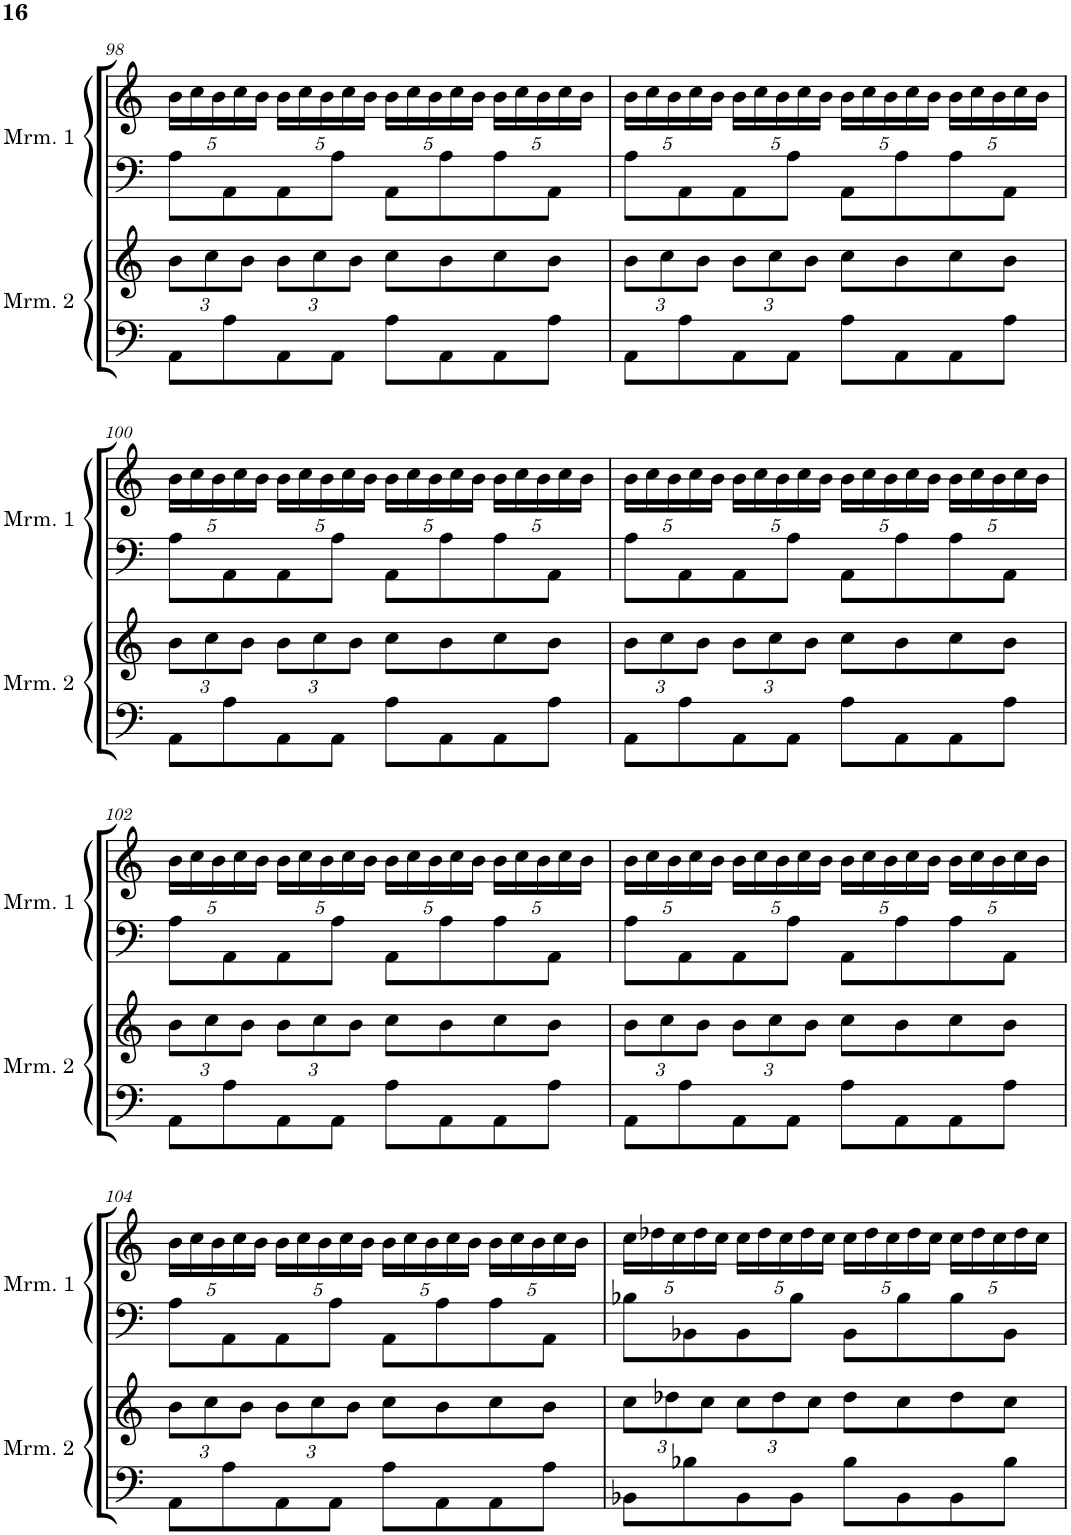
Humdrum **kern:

**kern	**kern	**kern	**kern
*part4	*part3	*part2	*part1
*staff4	*staff3	*staff2	*staff1
*I"Marimba 2	*I"Marimba 2	*I"Marimba 1	*I"Marimba 1
*I'Mrm. 2	*I'Mrm. 2	*I'Mrm. 1	*I'Mrm. 1
!!LO:PB:g=z
*clefF4	*clefG2	*clefF4	*clefG2
*k[]	*k[]	*k[]	*k[]
*M4/4	*M4/4	*M4/4	*M4/4
*	*Xbrackettup	*	*Xbrackettup
=98	=98	=98	=98
8AA\L	12b\L	8A\L	20b\LL
.	.	.	20cc\
.	12cc\	.	.
.	.	.	20b\
8A\	.	8AA\	.
.	.	.	20cc\
.	12b\J	.	.
.	.	.	20b\JJ
8AA\	12b\L	8AA\	20b\LL
.	.	.	20cc\
.	12cc\	.	.
.	.	.	20b\
8AA\J	.	8A\J	.
.	.	.	20cc\
.	12b\J	.	.
.	.	.	20b\JJ
8A\L	8cc\L	8AA\L	20b\LL
.	.	.	20cc\
.	.	.	20b\
8AA\	8b\	8A\	.
.	.	.	20cc\
.	.	.	20b\JJ
8AA\	8cc\	8A\	20b\LL
.	.	.	20cc\
.	.	.	20b\
8A\J	8b\J	8AA\J	.
.	.	.	20cc\
.	.	.	20b\JJ
=99	=99	=99	=99
8AA\L	12b\L	8A\L	20b\LL
.	.	.	20cc\
.	12cc\	.	.
.	.	.	20b\
8A\	.	8AA\	.
.	.	.	20cc\
.	12b\J	.	.
.	.	.	20b\JJ
8AA\	12b\L	8AA\	20b\LL
.	.	.	20cc\
.	12cc\	.	.
.	.	.	20b\
8AA\J	.	8A\J	.
.	.	.	20cc\
.	12b\J	.	.
.	.	.	20b\JJ
8A\L	8cc\L	8AA\L	20b\LL
.	.	.	20cc\
.	.	.	20b\
8AA\	8b\	8A\	.
.	.	.	20cc\
.	.	.	20b\JJ
8AA\	8cc\	8A\	20b\LL
.	.	.	20cc\
.	.	.	20b\
8A\J	8b\J	8AA\J	.
.	.	.	20cc\
.	.	.	20b\JJ
!!LO:LB:g=z
=100	=100	=100	=100
8AA\L	12b\L	8A\L	20b\LL
.	.	.	20cc\
.	12cc\	.	.
.	.	.	20b\
8A\	.	8AA\	.
.	.	.	20cc\
.	12b\J	.	.
.	.	.	20b\JJ
8AA\	12b\L	8AA\	20b\LL
.	.	.	20cc\
.	12cc\	.	.
.	.	.	20b\
8AA\J	.	8A\J	.
.	.	.	20cc\
.	12b\J	.	.
.	.	.	20b\JJ
8A\L	8cc\L	8AA\L	20b\LL
.	.	.	20cc\
.	.	.	20b\
8AA\	8b\	8A\	.
.	.	.	20cc\
.	.	.	20b\JJ
8AA\	8cc\	8A\	20b\LL
.	.	.	20cc\
.	.	.	20b\
8A\J	8b\J	8AA\J	.
.	.	.	20cc\
.	.	.	20b\JJ
=101	=101	=101	=101
8AA\L	12b\L	8A\L	20b\LL
.	.	.	20cc\
.	12cc\	.	.
.	.	.	20b\
8A\	.	8AA\	.
.	.	.	20cc\
.	12b\J	.	.
.	.	.	20b\JJ
8AA\	12b\L	8AA\	20b\LL
.	.	.	20cc\
.	12cc\	.	.
.	.	.	20b\
8AA\J	.	8A\J	.
.	.	.	20cc\
.	12b\J	.	.
.	.	.	20b\JJ
8A\L	8cc\L	8AA\L	20b\LL
.	.	.	20cc\
.	.	.	20b\
8AA\	8b\	8A\	.
.	.	.	20cc\
.	.	.	20b\JJ
8AA\	8cc\	8A\	20b\LL
.	.	.	20cc\
.	.	.	20b\
8A\J	8b\J	8AA\J	.
.	.	.	20cc\
.	.	.	20b\JJ
!!LO:LB:g=z
=102	=102	=102	=102
8AA\L	12b\L	8A\L	20b\LL
.	.	.	20cc\
.	12cc\	.	.
.	.	.	20b\
8A\	.	8AA\	.
.	.	.	20cc\
.	12b\J	.	.
.	.	.	20b\JJ
8AA\	12b\L	8AA\	20b\LL
.	.	.	20cc\
.	12cc\	.	.
.	.	.	20b\
8AA\J	.	8A\J	.
.	.	.	20cc\
.	12b\J	.	.
.	.	.	20b\JJ
8A\L	8cc\L	8AA\L	20b\LL
.	.	.	20cc\
.	.	.	20b\
8AA\	8b\	8A\	.
.	.	.	20cc\
.	.	.	20b\JJ
8AA\	8cc\	8A\	20b\LL
.	.	.	20cc\
.	.	.	20b\
8A\J	8b\J	8AA\J	.
.	.	.	20cc\
.	.	.	20b\JJ
=103	=103	=103	=103
8AA\L	12b\L	8A\L	20b\LL
.	.	.	20cc\
.	12cc\	.	.
.	.	.	20b\
8A\	.	8AA\	.
.	.	.	20cc\
.	12b\J	.	.
.	.	.	20b\JJ
8AA\	12b\L	8AA\	20b\LL
.	.	.	20cc\
.	12cc\	.	.
.	.	.	20b\
8AA\J	.	8A\J	.
.	.	.	20cc\
.	12b\J	.	.
.	.	.	20b\JJ
8A\L	8cc\L	8AA\L	20b\LL
.	.	.	20cc\
.	.	.	20b\
8AA\	8b\	8A\	.
.	.	.	20cc\
.	.	.	20b\JJ
8AA\	8cc\	8A\	20b\LL
.	.	.	20cc\
.	.	.	20b\
8A\J	8b\J	8AA\J	.
.	.	.	20cc\
.	.	.	20b\JJ
!!LO:LB:g=z
=104	=104	=104	=104
8AA\L	12b\L	8A\L	20b\LL
.	.	.	20cc\
.	12cc\	.	.
.	.	.	20b\
8A\	.	8AA\	.
.	.	.	20cc\
.	12b\J	.	.
.	.	.	20b\JJ
8AA\	12b\L	8AA\	20b\LL
.	.	.	20cc\
.	12cc\	.	.
.	.	.	20b\
8AA\J	.	8A\J	.
.	.	.	20cc\
.	12b\J	.	.
.	.	.	20b\JJ
8A\L	8cc\L	8AA\L	20b\LL
.	.	.	20cc\
.	.	.	20b\
8AA\	8b\	8A\	.
.	.	.	20cc\
.	.	.	20b\JJ
8AA\	8cc\	8A\	20b\LL
.	.	.	20cc\
.	.	.	20b\
8A\J	8b\J	8AA\J	.
.	.	.	20cc\
.	.	.	20b\JJ
=105	=105	=105	=105
8BB-X\L	12cc\L	8B-X\L	20cc\LL
.	.	.	20dd-X\
.	12dd-X\	.	.
.	.	.	20cc\
8B-X\	.	8BB-X\	.
.	.	.	20dd-\
.	12cc\J	.	.
.	.	.	20cc\JJ
8BB-\	12cc\L	8BB-\	20cc\LL
.	.	.	20dd-\
.	12dd-\	.	.
.	.	.	20cc\
8BB-\J	.	8B-\J	.
.	.	.	20dd-\
.	12cc\J	.	.
.	.	.	20cc\JJ
8B-\L	8dd-\L	8BB-\L	20cc\LL
.	.	.	20dd-\
.	.	.	20cc\
8BB-\	8cc\	8B-\	.
.	.	.	20dd-\
.	.	.	20cc\JJ
8BB-\	8dd-\	8B-\	20cc\LL
.	.	.	20dd-\
.	.	.	20cc\
8B-\J	8cc\J	8BB-\J	.
.	.	.	20dd-\
.	.	.	20cc\JJ
=	=	=	=
*-	*-	*-	*-
